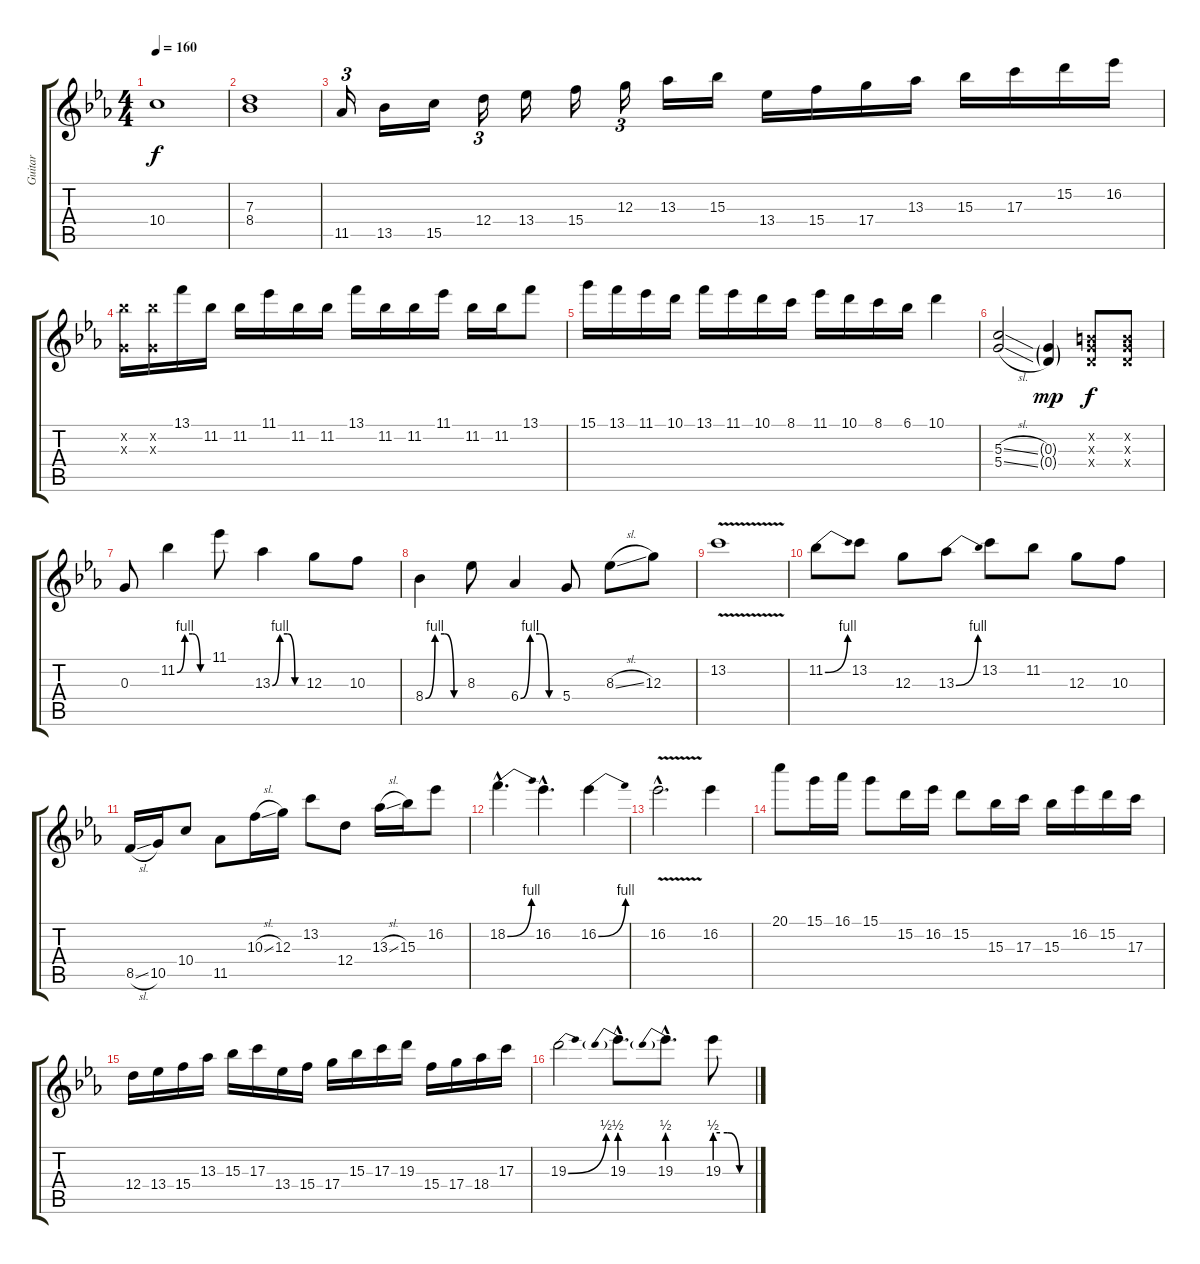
\track ("Guitar" "Guitar") {instrument distortionguitar}
\staff {score tabs}
\tuning (E4 B3 G3 D3 A2 E2) {hide}
\ts (4 4)
\tempo 160
\clef g2
\ks eb
10.4.1{dy f} |
(7.3 8.4).1 |
11.5.16{tu (3 2)} 13.5.16 15.5.16 12.4.16{tu (3 2)} 13.4.16 15.4.16 12.3.16{tu (3 2)} 13.3.16 15.3.16 13.4.16 15.4.16 17.4.16 13.3.16 15.3.16 17.3.16 15.2.16 16.2.16 |
(11.2{x} 0.3{x}).16 (11.2{x} 0.3{x}).16 13.1.16 11.2.16 11.2.16 11.1.16 11.2.16 11.2.16 13.1.16 11.2.16 11.2.16 11.1.16 11.2.16 11.2.16 13.1.8 |
15.1.16 13.1.16 11.1.16 10.1.16 13.1.16 11.1.16 10.1.16 8.1.16 11.1.16 10.1.16 8.1.16 6.1.16 10.1.4 |
(5.3{sl} 5.4{sl}).2 (0.3{g} 0.4{g}).4{dy mp} (0.2{x} 0.3{x} 0.4{x}).8{dy f} (0.2{x} 0.3{x} 0.4{x}).8 |
0.3.8 11.2{be (custom 0 0 15 4 30 4 45 0 60 0)}.4 11.1.8 13.3{be (custom 0 0 15 4 30 4 45 0 60 0)}.4 12.3.8 10.3.8 |
8.4{be (custom 0 0 15 4 30 4 45 0 60 0)}.4 8.3.8 6.4{be (custom 0 0 15 4 30 4 45 0 60 0)}.4 5.4.8 8.3{sl}.8 12.3.8 |
13.2{v}.1 |
11.2{be (bend 0 0 60 4)}.8 13.2.8 12.3.8 13.3{be (bend 0 0 60 4)}.8 13.2.8 11.2.8 12.3.8 10.3.8 |
8.5{sl}.16 10.5.16 10.4.8 11.5.8 10.3{sl}.16 12.3.16 13.2.8 12.4.8 13.3{sl}.16 15.3.16 16.2.8 |
18.2{be (bend 0 0 60 4) hac}.4{d} 16.2{hac}.4{d} 16.2{be (bend 0 0 60 4)}.4 |
16.2{v hac}.2{d} 16.2.4 |
20.1.8 15.1.16 16.1.16 15.1.8 15.2.16 16.2.16 15.2.8 15.3.16 17.3.16 15.3.16 16.2.16 15.2.16 17.3.16 |
12.4.16 13.4.16 15.4.16 13.3.16 15.3.16 17.3.16 13.4.16 15.4.16 17.4.16 15.3.16 17.3.16 19.3.16 15.4.16 17.4.16 18.4.16 17.3.16 |
19.3{be (bend 0 0 60 2)}.2 19.3{be (prebend 0 2 60 2) hac}.8{d} 19.3{be (prebend 0 2 60 2) hac}.8{d} 19.3{be (custom 0 2 20 2 40 0 60 0)}.8
